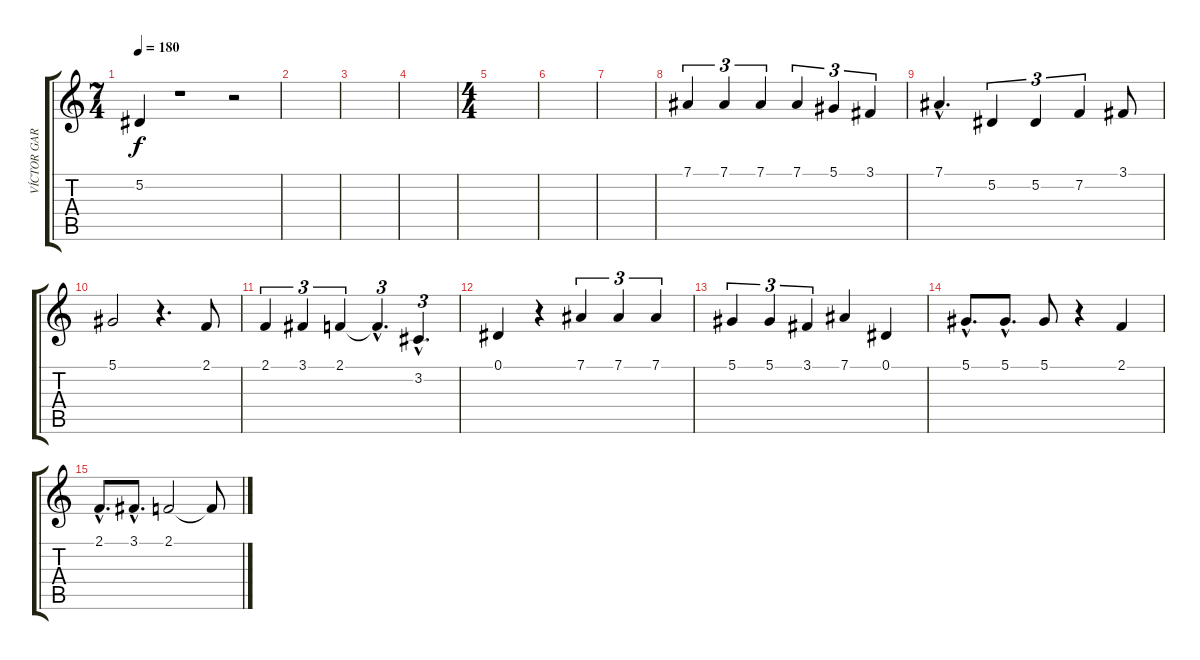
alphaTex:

\track ("VÍCTOR GARCÍA" "VÍCTOR GAR") {instrument clarinet}
\staff {score tabs}
\tuning (Eb4 Bb3 Gb3 Db3 Ab2 Eb2) {hide}
\ts (7 4)
\tempo 180
\clef g2
\ks c
5.2.4{dy f} r.1 r.2 |
|
|
|
\ts (4 4)
|
|
|
7.1.4{tu (3 2)} 7.1.4{tu (3 2)} 7.1.4{tu (3 2)} 7.1.4{tu (3 2)} 5.1.4{tu (3 2)} 3.1.4{tu (3 2)} |
7.1{hac}.4{d} 5.2.4{tu (3 2)} 5.2.4{tu (3 2)} 7.2.4{tu (3 2)} 3.1.8 |
5.1.2 r.4{d} 2.1.8 |
2.1.4{tu (3 2)} 3.1.4{tu (3 2)} 2.1.4{tu (3 2)} 2.1{hac t}.4{d tu (3 2)} 3.2{hac}.4{d tu (3 2)} |
0.1.4 r.4 7.1.4{tu (3 2)} 7.1.4{tu (3 2)} 7.1.4{tu (3 2)} |
5.1.4{tu (3 2)} 5.1.4{tu (3 2)} 3.1.4{tu (3 2)} 7.1.4 0.1.4 |
5.1{hac}.8{d} 5.1{hac}.8{d} 5.1.8 r.4 2.1.4 |
2.1{hac}.8{d} 3.1{hac}.8{d} 2.1.2 2.1{t}.8
